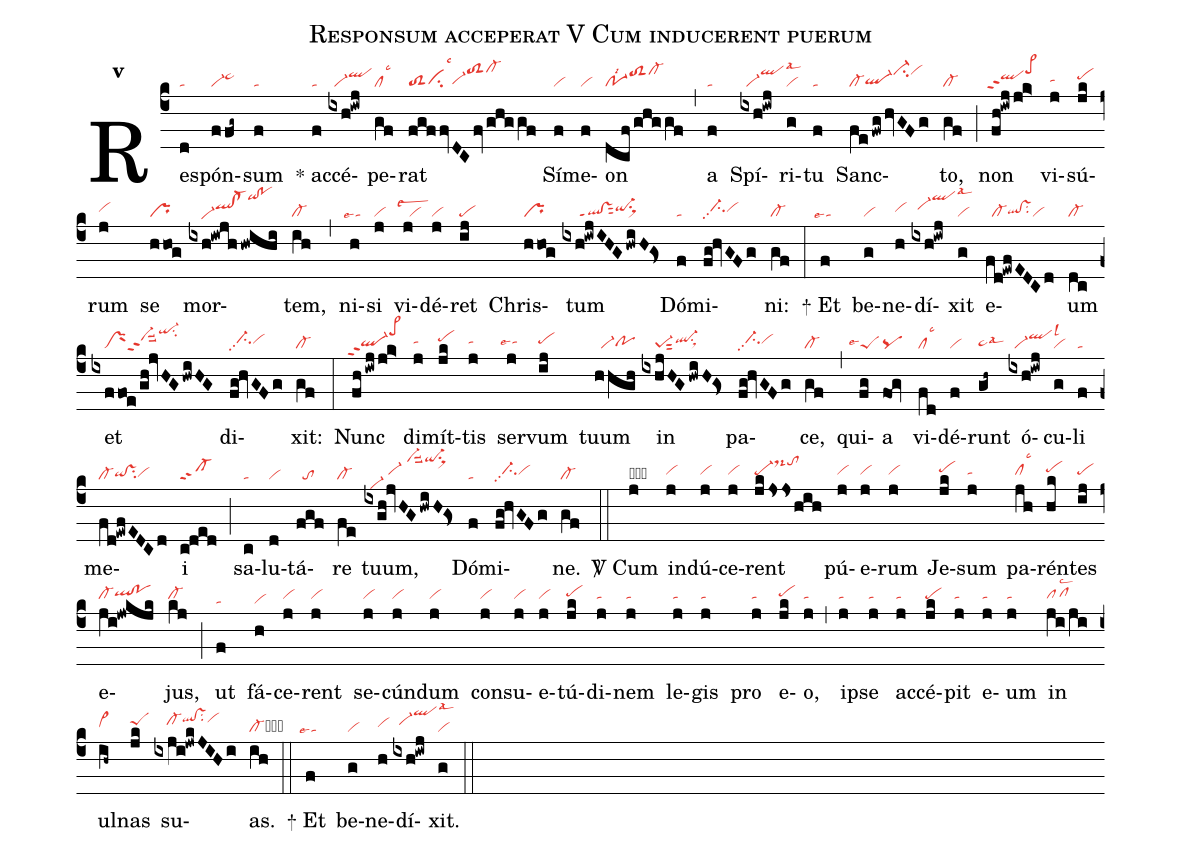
name:Responsum acceperat V Cum inducerent puerum;
office-part:re;
mode:5;
nabc-lines:1;
%%
initial-style: 1;
name: Responsum acceperat;
mode: 5;
office-part: Responsorium;
annotation: Resp.;
annotation: vi;
nabc-lines: 1;
%%
(c4) Re(d|ta)spón(ffg~|vi-ta>hi)sum(f|ta) <sp>*</sp> ac(f|ta)cé(ixh!iwj|//vi-qlhj)pe(gf|cllsc3)rat(fgffvDCfvghggf|toS2cihglsc3vi-hgtoS2hkcl-hl) Sí(f|vi)me(f|vi)on(dcf/ghggf|po-1lsi2toS2hjcl-hk) (,) a(f|ta) Spí(ixh!iwj|//vi-qlhklsal3)ri(g|vi)tu(f|ta) Sanc(fe/fwg/hvGFg|cl-ql-hgci-hkvihk)to,(gf|cl-) (;) non(fh!iwjjk>|`qlhippt2pe>hl) vi(j|tahh)sú(jk|pehi)rum(j|vihh) se(hhog|pr) mor(ixh!iwjhhwihi|////vi-heqlhi!cl-hiqihm!pohm)tem,(ih|cl-) (,) ni(h|``talse4)si(j|vi) vi(j|``vilsew2)dé(j|vi)ret(ij|pe) Chris(hhog|pr)tum(ixh!iwjIHG/hwiH!Gs>|/////ql!vsppt1sut2qi-hhsu1sux1) Dó(f|ta)mi(fg!hvGFg|//ci-hhpp2vihh)ni:(gf|cl-) (:)
<sp>+</sp> Et(f|``talse4) be(g|vi)ne(h|vihh)dí(ixh!iwj|//vi-hiqlhmlsal3)xit(g|vi) e(fd!ewfEDCd|//cl-qlhg!vshgsu2vi)um(dc|cl-) et(ixffoegh!jvHGhwiHG|////prMvi-hippt2suu2qi-hlsu2) di(fg!hvGFg|//ci-hhpp2vihh)xit:(gf|cl-) (:) Nunc(fhiwjjk>|`ql-hgppt2pe>hl) di(j|tahh)mít(jk|pehi)tis(j|tahh) ser(j|``tahhlse4)vum(ij|pehh) t{uu}m(hhgh|//vi-pohg) in(ixhjHGhwiH!Gs<|////pe-1sut2ql-hhsu1sux1) pa(fg!hvGFg|//ci-hhpp2vihh)ce,(gf|cl-) (,) qui(fg|```peSlse4)a(fog|pq) vi(fd|cllsc3)dé(f|vi)runt(gh~|ta>hglsal3) ó(ixh!iwj|//vi-qlhjlsl3)cu(g|vi)li(f|ta) me(fd!ewfEDCd|cl-qihg!vshgsu2vihg)i(c!ded|sf-) (;) sa(c|ta)lu(d|vi)tá(fgf|//to)re(fe|cl-) t{uu}m,(ixgh!jvHG/hwiH!Gs<|//vi-hb/vi-hh/vi-hmsuu2qi-hmsu1sux1) Dó(f|ta)mi(fg!hvGFg|//ci-hhpp2vihh)ne.(gf|cl-) (::)

<sp>V/</sp> Cum(j|obvihh) in(j|vihh)dú(j|vihh)ce(j|vihh)rent(jkJsshih|pe-hhds-hltohl) pú(j|vihh)e(j|vihh)rum(j|vihh) Je(jk|pehi)sum(j|tahh) pa(jh|clhhlsc3)rén(hk|pehi)tes(ij|pehh) e(ji!jwkjk|cl-hhqlhi!pohi)jus,(kj|cl-hh) (;) ut(f|ta) fá(h|vi)ce(j|vihh)rent(j|vihh) se(j|vihh)cún(j|vihh)dum(j|vihh) con(j|vihh)su(j|vihh)e(j|vihh)tú(jk|pehi)di(j|tahh)nem(j|tahh) le(j|tahh)gis(j|tahh) pro(j|tahh) e(jk|pehi)o,(j|tahh) (,) ip(j|tahh)se(j|tahh) ac(j|tahh)cé(jk|pehh)pit(j|tahh) e(j|tahh)um(j|tahh) in(ji/ji|pfhhlsc2) ul(ih~|vi>hh)nas(jk|peShi) su(ixji!jwkJIHi|////cl-hiqlhj!vshjsu2vihj)as.(ih|cl-cb) (::)
<sp>+</sp> Et(f|``talse4) be(g|vi)ne(h|vihh)dí(ixh!iwj|//vi-hiqlhmlsal3)xit.(g|vi) (::)
